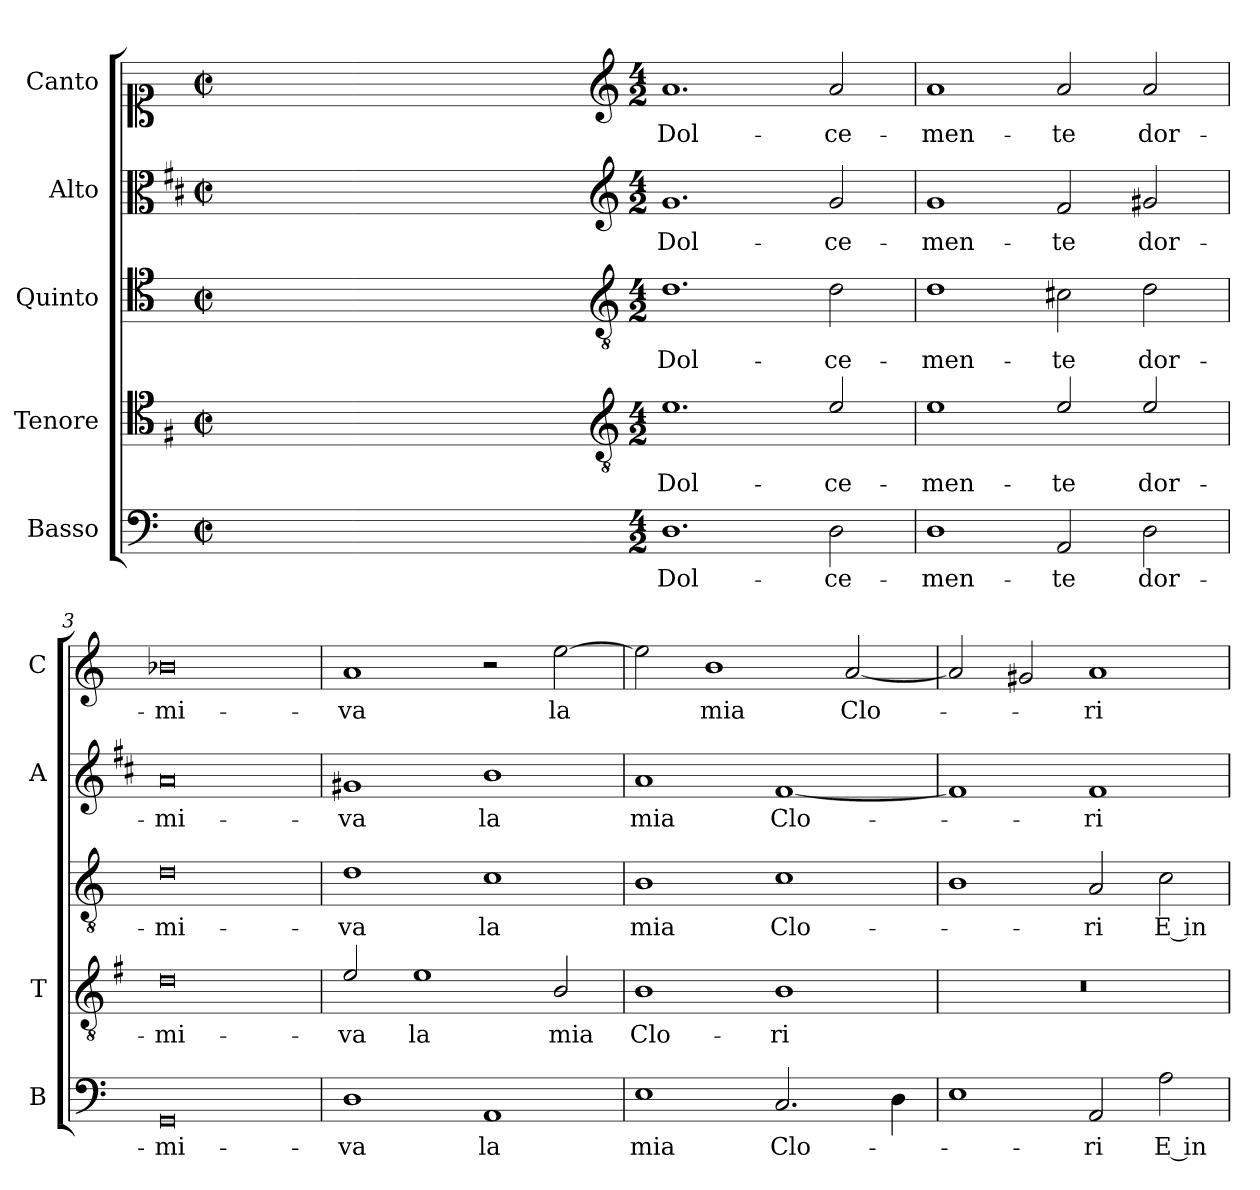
**kern	**text	**kern	**text	**kern	**text	**kern	**text	**kern	**text
*part5	*part5	*part4	*part4	*part3	*part3	*part2	*part2	*part1	*part1
*staff5	*staff5	*staff4	*staff4	*staff3	*staff3	*staff2	*staff2	*staff1	*staff1
*I"Basso	*	*I"Tenore	*	*I"Quinto	*	*I"Alto	*	*I"Canto	*
*I'B	*	*I'T	*	*	*	*I'A	*	*I'C	*
*clefF4	*	*clefC4	*	*clefC4	*	*clefC3	*	*clefC1	*
*	*	*ITrd4c7	*	*	*	*ITrd1c2	*	*	*
*k[]	*	*k[]	*	*k[]	*	*k[]	*	*k[]	*
*C:	*	*C:	*	*C:	*	*C:	*	*C:	*
*M2/2	*	*M2/2	*	*M2/2	*	*M2/2	*	*M2/2	*
*met(c|)	*	*met(c|)	*	*met(c|)	*	*met(c|)	*	*met(c|)	*
=	=	=	=	=	=	=	=	=	=
1ryy	.	1ryy	.	1ryy	.	1ryy	.	1ryy	.
=1X-	=1X-	=1X-	=1X-	=1X-	=1X-	=1X-	=1X-	=1X-	=1X-
4ryy	.	4ryy	.	4ryy	.	4ryy	.	4ryy	.
4ryy	.	4ryy	.	4ryy	.	4ryy	.	4ryy	.
4ryy	.	4ryy	.	4ryy	.	4ryy	.	4ryy	.
4ryy	.	4ryy	.	4ryy	.	4ryy	.	4ryy	.
=1-	=1-	=1-	=1-	=1-	=1-	=1-	=1-	=1-	=1-
*	*	*clefGv2	*	*clefGv2	*	*clefG2	*	*clefG2	*
*M4/2	*	*M4/2	*	*M4/2	*	*M4/2	*	*M4/2	*
!	!LO:LY:b	!	!LO:LY:b	!	!LO:LY:b	!	!LO:LY:b	!	!LO:LY:b
1.D	Dol-	1.A	Dol-	1.d	Dol-	1.f	Dol-	1.a	Dol-
!	!LO:LY:b	!	!LO:LY:b	!	!LO:LY:b	!	!LO:LY:b	!	!LO:LY:b
2D\	-ce-	2A/	-ce-	2d\	-ce-	2f/	-ce-	2a/	-ce-
=2	=2	=2	=2	=2	=2	=2	=2	=2	=2
!	!LO:LY:b	!	!LO:LY:b	!	!LO:LY:b	!	!LO:LY:b	!	!LO:LY:b
1D	-men-	1A	-men-	1d	-men-	1f	-men-	1a	-men-
!	!LO:LY:b	!	!LO:LY:b	!	!LO:LY:b	!	!LO:LY:b	!	!LO:LY:b
2AA/	-te	2A/	-te	2c#X\	-te	2e/	-te	2a/	-te
!	!LO:LY:b	!	!LO:LY:b	!	!LO:LY:b	!	!LO:LY:b	!	!LO:LY:b
2D\	dor-	2A/	dor-	2d\	dor-	2f#X/	dor-	2a/	dor-
=3	=3	=3	=3	=3	=3	=3	=3	=3	=3
!	!LO:LY:b	!	!LO:LY:b	!	!LO:LY:b	!	!LO:LY:b	!	!LO:LY:b
0GG	-mi-	0G	-mi-	0d	-mi-	0g	-mi-	0b-X	-mi-
=4	=4	=4	=4	=4	=4	=4	=4	=4	=4
!	!LO:LY:b	!	!LO:LY:b	!	!LO:LY:b	!	!LO:LY:b	!	!LO:LY:b
1D	-va	2A/	-va	1d	-va	1f#X	-va	1a	-va
!	!	!	!LO:LY:b	!	!	!	!	!	!
.	.	1A	la	.	.	.	.	.	.
!	!LO:LY:b	!	!	!	!LO:LY:b	!	!LO:LY:b	!	!
1AA	la	.	.	1c	la	1a	la	2r	.
!	!	!	!LO:LY:b	!	!	!	!	!	!LO:LY:b
.	.	2E/	mia	.	.	.	.	[2ee\	la
=5	=5	=5	=5	=5	=5	=5	=5	=5	=5
!	!LO:LY:b	!	!LO:LY:b	!	!LO:LY:b	!	!LO:LY:b	!	!
1E	mia	1E	Clo-	1B	mia	1g	mia	2ee\]	.
!	!	!	!	!	!	!	!	!	!LO:LY:b
.	.	.	.	.	.	.	.	1b	mia
!	!LO:LY:b	!	!LO:LY:b	!	!LO:LY:b	!	!LO:LY:b	!	!
2.C/	Clo-	1E	-ri	1c	Clo-	[1e	Clo-	.	.
!	!	!	!	!	!	!	!	!	!LO:LY:b
.	.	.	.	.	.	.	.	[2a/	Clo-
4D\	.	.	.	.	.	.	.	.	.
!!LO:LB:g=z
=6	=6	=6	=6	=6	=6	=6	=6	=6	=6
1E	.	0r	.	1B	.	1e]	.	2a/]	.
.	.	.	.	.	.	.	.	2g#X/	.
!	!LO:LY:b	!	!	!	!LO:LY:b	!	!LO:LY:b	!	!LO:LY:b
2AA/	-ri	.	.	2A/	-ri	1e	-ri	1a	-ri
!	!LO:LY:b	!	!	!	!LO:LY:b	!	!	!	!
2A\	E in-	.	.	2c\	E in-	.	.	.	.
=	=	=	=	=	=	=	=	=	=
*-	*-	*-	*-	*-	*-	*-	*-	*-	*-
